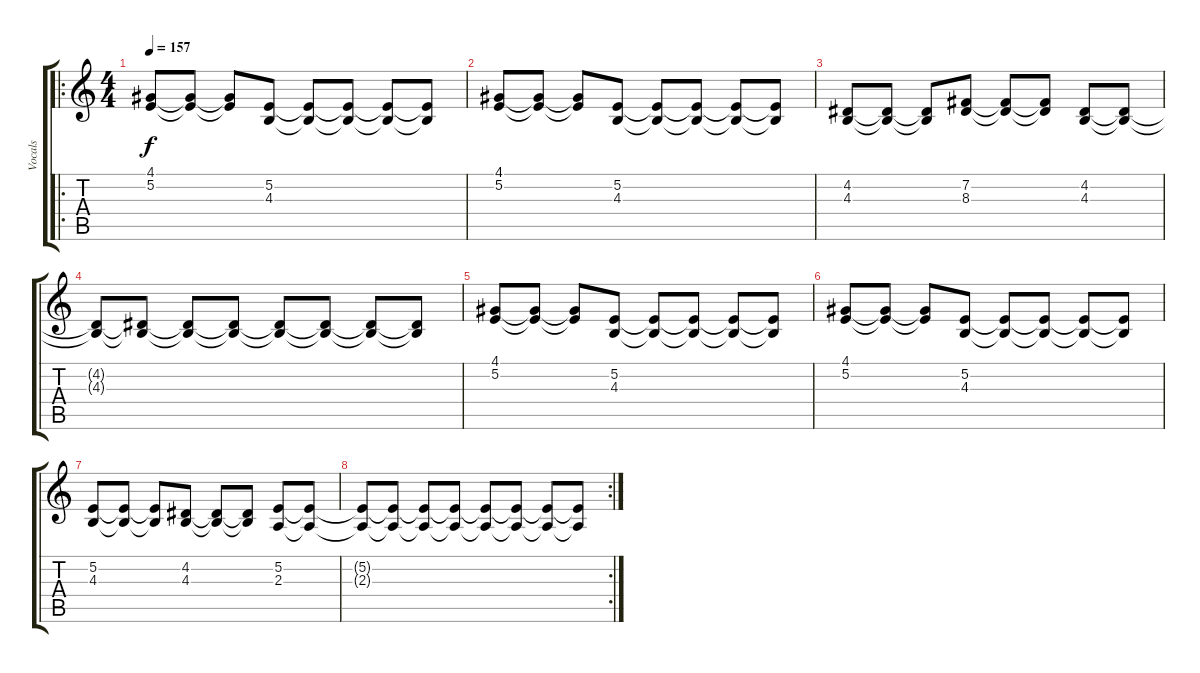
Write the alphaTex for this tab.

\track ("Vocals" "Vocals") {instrument trumpet}
\staff {score tabs}
\tuning (E4 B3 G3 D3 A2 E2) {hide}
\ro
\ts (4 4)
\tempo 157
\clef g2
\ks c
(4.1 5.2).8{dy f} (4.1{t} 5.2{t}).8 (4.1{t} 5.2{t}).8 (5.2 4.3).8 (5.2{t} 4.3{t}).8 (5.2{t} 4.3{t}).8 (5.2{t} 4.3{t}).8 (5.2{t} 4.3{t}).8 |
(4.1 5.2).8 (4.1{t} 5.2{t}).8 (4.1{t} 5.2{t}).8 (5.2 4.3).8 (5.2{t} 4.3{t}).8 (5.2{t} 4.3{t}).8 (5.2{t} 4.3{t}).8 (5.2{t} 4.3{t}).8 |
(4.2 4.3).8 (4.2{t} 4.3{t}).8 (4.2{t} 4.3{t}).8 (7.2 8.3).8 (7.2{t} 8.3{t}).8 (7.2{t} 8.3{t}).8 (4.2 4.3).8 (4.2{t} 4.3{t}).8 |
(4.2{t} 4.3{t}).8 (4.2{t} 4.3{t}).8 (4.2{t} 4.3{t}).8 (4.2{t} 4.3{t}).8 (4.2{t} 4.3{t}).8 (4.2{t} 4.3{t}).8 (4.2{t} 4.3{t}).8 (4.2{t} 4.3{t}).8 |
(4.1 5.2).8 (4.1{t} 5.2{t}).8 (4.1{t} 5.2{t}).8 (5.2 4.3).8 (5.2{t} 4.3{t}).8 (5.2{t} 4.3{t}).8 (5.2{t} 4.3{t}).8 (5.2{t} 4.3{t}).8 |
(4.1 5.2).8 (4.1{t} 5.2{t}).8 (4.1{t} 5.2{t}).8 (5.2 4.3).8 (5.2{t} 4.3{t}).8 (5.2{t} 4.3{t}).8 (5.2{t} 4.3{t}).8 (5.2{t} 4.3{t}).8 |
(5.2 4.3).8 (5.2{t} 4.3{t}).8 (5.2{t} 4.3{t}).8 (4.2 4.3).8 (4.2{t} 4.3{t}).8 (4.2{t} 4.3{t}).8 (5.2 2.3).8 (5.2{t} 2.3{t}).8 |
\rc 2
(5.2{t} 2.3{t}).8 (5.2{t} 2.3{t}).8 (5.2{t} 2.3{t}).8 (5.2{t} 2.3{t}).8 (5.2{t} 2.3{t}).8 (5.2{t} 2.3{t}).8 (5.2{t} 2.3{t}).8 (5.2{t} 2.3{t}).8
